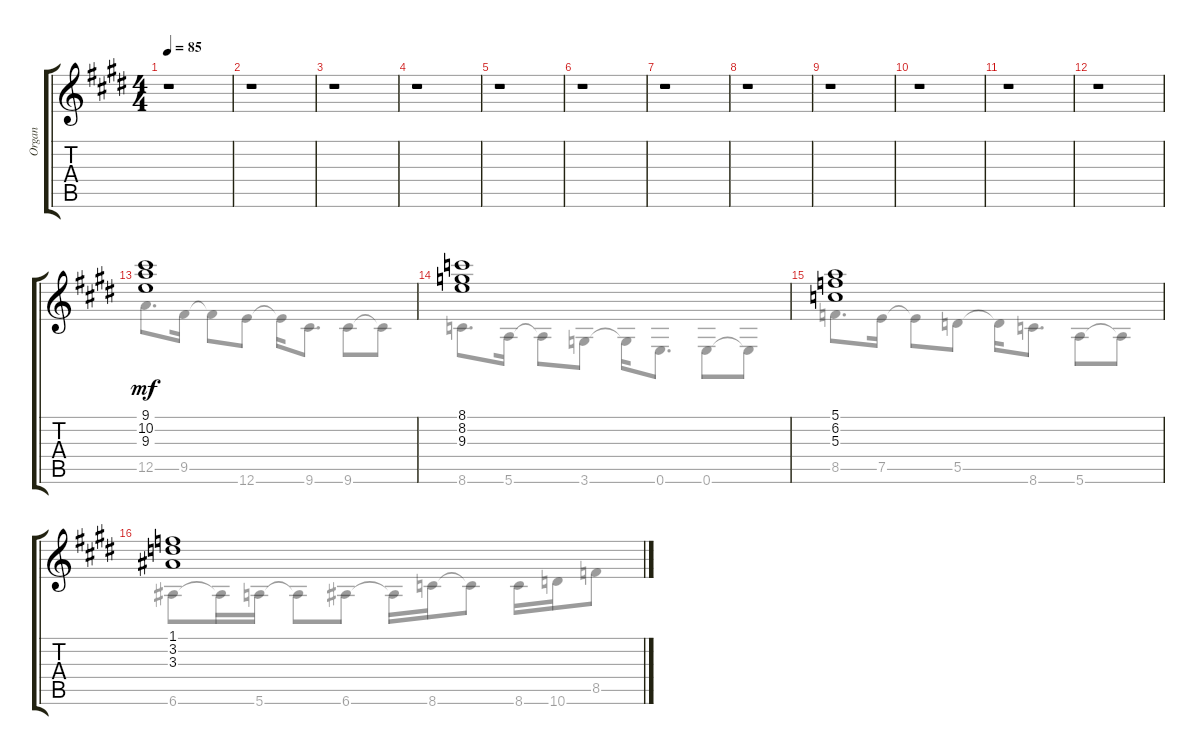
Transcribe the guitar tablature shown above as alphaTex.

\track ("Organ" "Organ") {instrument rockorgan}
\staff {score tabs}
\tuning (E5 B4 G4 D4 A3 E3) {hide}
\voice
\ts (4 4)
\tempo 85
\clef g2
\ks c#minor
r.1{dy f} |
r.1 |
\ks e
r.1 |
\ks c#minor
r.1 |
\ks e
r.1 |
\ks c#minor
r.1 |
\ks e
r.1 |
\ks c#minor
r.1 |
\ks e
r.1 |
\ks c#minor
r.1 |
\ks e
r.1 |
\ks c#minor
r.1 |
\ks e
(9.1 10.2 9.3).1{dy mf} |
\ks c#minor
(8.1 8.2 9.3).1 |
\ks e
(5.1 6.2 5.3).1 |
\ks c#minor
(1.1 3.2 3.3).1
\voice
\clef g2
\ottava regular
\simile none
\ks c#minor
|
|
\ks e
|
\ks c#minor
|
\ks e
|
\ks c#minor
|
\ks e
|
\ks c#minor
|
\ks e
|
\ks c#minor
|
\ks e
|
\ks c#minor
|
\ks e
12.5.8{d dy mf} 9.5.16 9.5{t}.8 12.6.8 12.6{t}.16 9.6.8{d} 9.6.8 9.6{t}.8 |
\ks c#minor
8.6.8{d} 5.6.16 5.6{t}.8 3.6.8 3.6{t}.16 0.6.8{d} 0.6.8 0.6{t}.8 |
\ks e
8.5.8{d} 7.5.16 7.5{t}.8 5.5.8 5.5{t}.16 8.6.8{d} 5.6.8 5.6{t}.8 |
\ks c#minor
6.6.8 6.6{t}.16 5.6.16 5.6{t}.8 6.6.8 6.6{t}.16 8.6.16 8.6{t}.8 8.6.16 10.6.16 8.5.8
